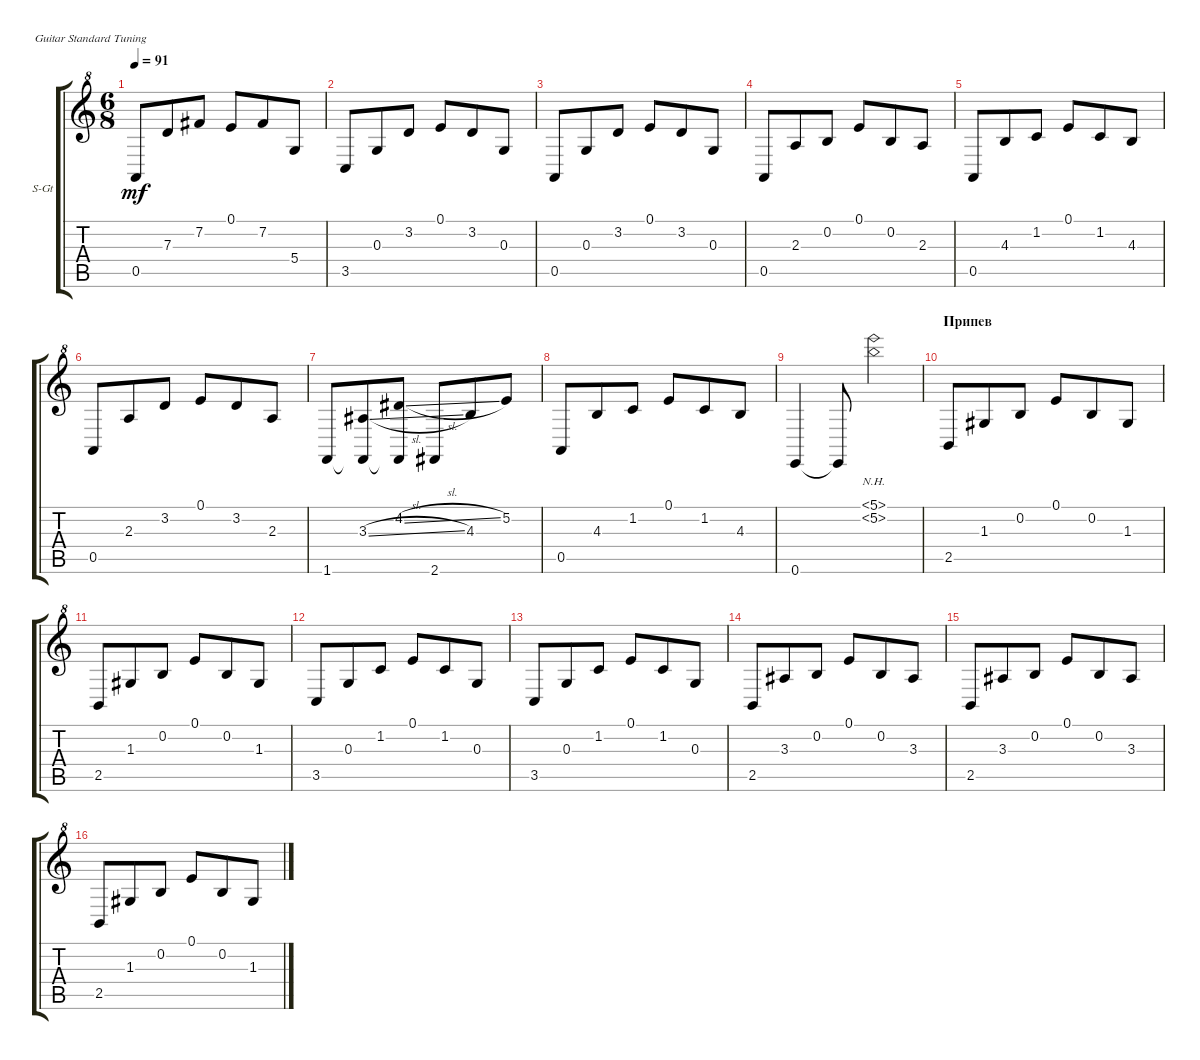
\defaultSystemsLayout 4
\bracketExtendMode groupsimilarinstruments
\firstSystemTrackNameOrientation horizontal
\otherSystemsTrackNameOrientation horizontal
\track ("Ритм" "S-Gt") {instrument acousticguitarsteel}
\staff {score tabs}
\tuning (E4 B3 G3 D3 A2 E2)
\ts (6 8)
\tempo 91
\clef g2
\ottava 8va
\ks c
0.5.8{dy mf} 7.3.8 7.2.8 0.1.8 7.2.8 5.4.8 |
3.5.8 0.3.8 3.2.8 0.1.8 3.2.8 0.3.8 |
0.5.8 0.3.8 3.2.8 0.1.8 3.2.8 0.3.8 |
0.5.8 2.3.8 0.2.8 0.1.8 0.2.8 2.3.8 |
0.5.8 4.3.8 1.2.8 0.1.8 1.2.8 4.3.8 |
0.5.8 2.3.8 3.2.8 0.1.8 3.2.8 2.3.8 |
1.6.8 (3.3{sl} 1.6{t}).8 (4.2{sl} 1.6{t}).8 2.6.8 4.3.8 5.2.8 |
0.5.8 4.3.8 1.2.8 0.1.8 1.2.8 4.3.8 |
0.6.4 0.6{t}.8 (5.1{nh} 5.2{nh}).2 |
\section ("" "Припев")
2.5.8 1.3.8 0.2.8 0.1.8 0.2.8 1.3.8 |
2.5.8 1.3.8 0.2.8 0.1.8 0.2.8 1.3.8 |
3.5.8 0.3.8 1.2.8 0.1.8 1.2.8 0.3.8 |
3.5.8 0.3.8 1.2.8 0.1.8 1.2.8 0.3.8 |
2.5.8 3.3.8 0.2.8 0.1.8 0.2.8 3.3.8 |
2.5.8 3.3.8 0.2.8 0.1.8 0.2.8 3.3.8 |
2.5.8 1.3.8 0.2.8 0.1.8 0.2.8 1.3.8
